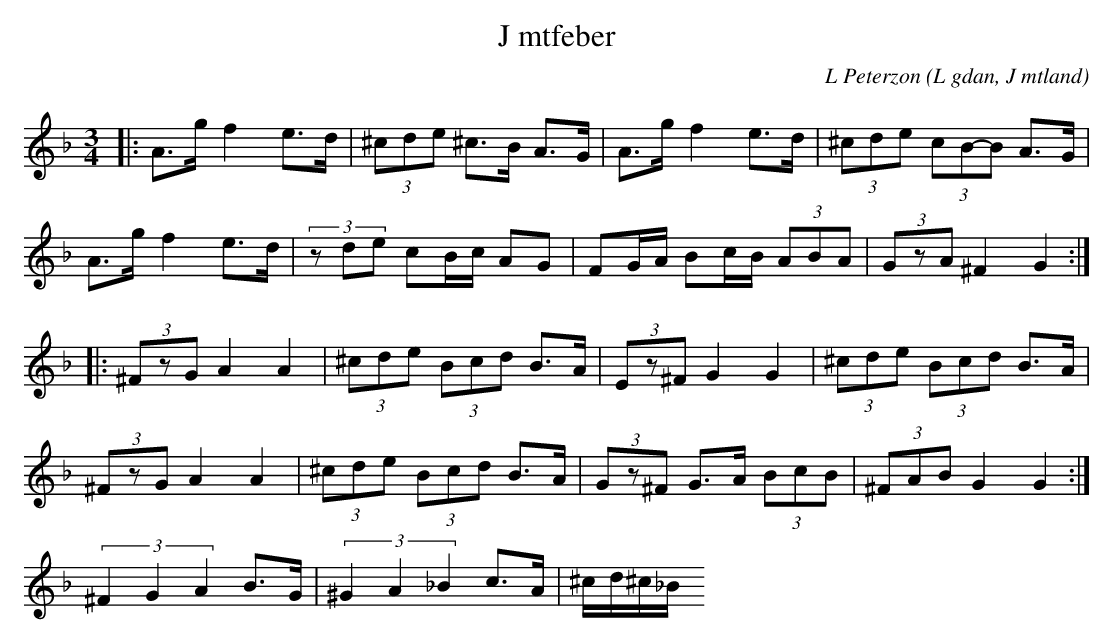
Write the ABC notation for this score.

X:1
T:J mtfeber
C: L Peterzon
O:L gdan, J mtland
M:3/4
L:1/8
K:Dm
|: A>g f2 e>d|(3^cde ^c>B A>G|A>g f2 e>d|(3^cde (3cB-B A>G|
A>g f2 e>d|(3zde cB/c/ AG|FG/A/ Bc/B/ (3ABA|(3GzA ^F2 G2:|
|:(3^FzG A2 A2|(3^cde (3Bcd B>A|(3Ez^F G2 G2|(3^cde (3Bcd B>A|
(3^FzG A2 A2|(3^cde (3Bcd B>A| (3Gz^F G>A (3BcB|(3^FAB G2 G2:|
(3^F2G2A2 B>G|(3^G2A2_B2 c>A|^c/d/^c/_B/
